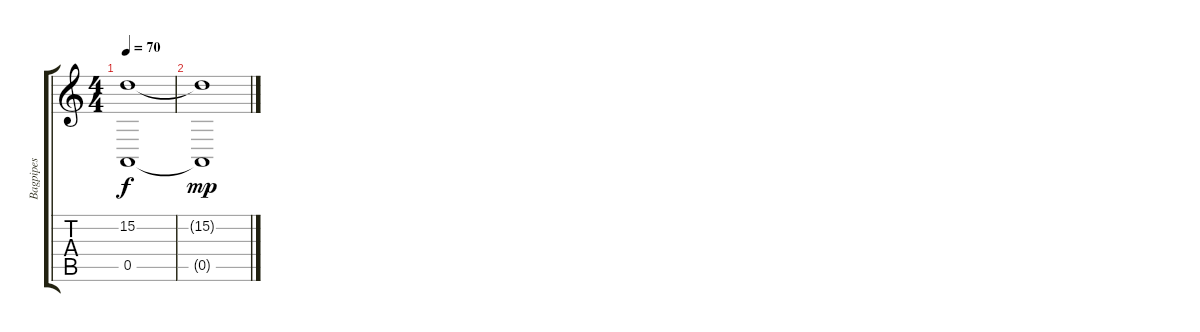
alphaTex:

\track ("Bagpipes" "Bagpipes") {instrument bagpipe}
\staff {score tabs}
\tuning (E4 B3 G3 D3 A2 D2) {hide}
\ts (4 4)
\tempo 70
\clef g2
\ks c
(15.2{t} 0.5{t}).1{dy f} |
(15.2{t} 0.5{t}).1{dy mp}
